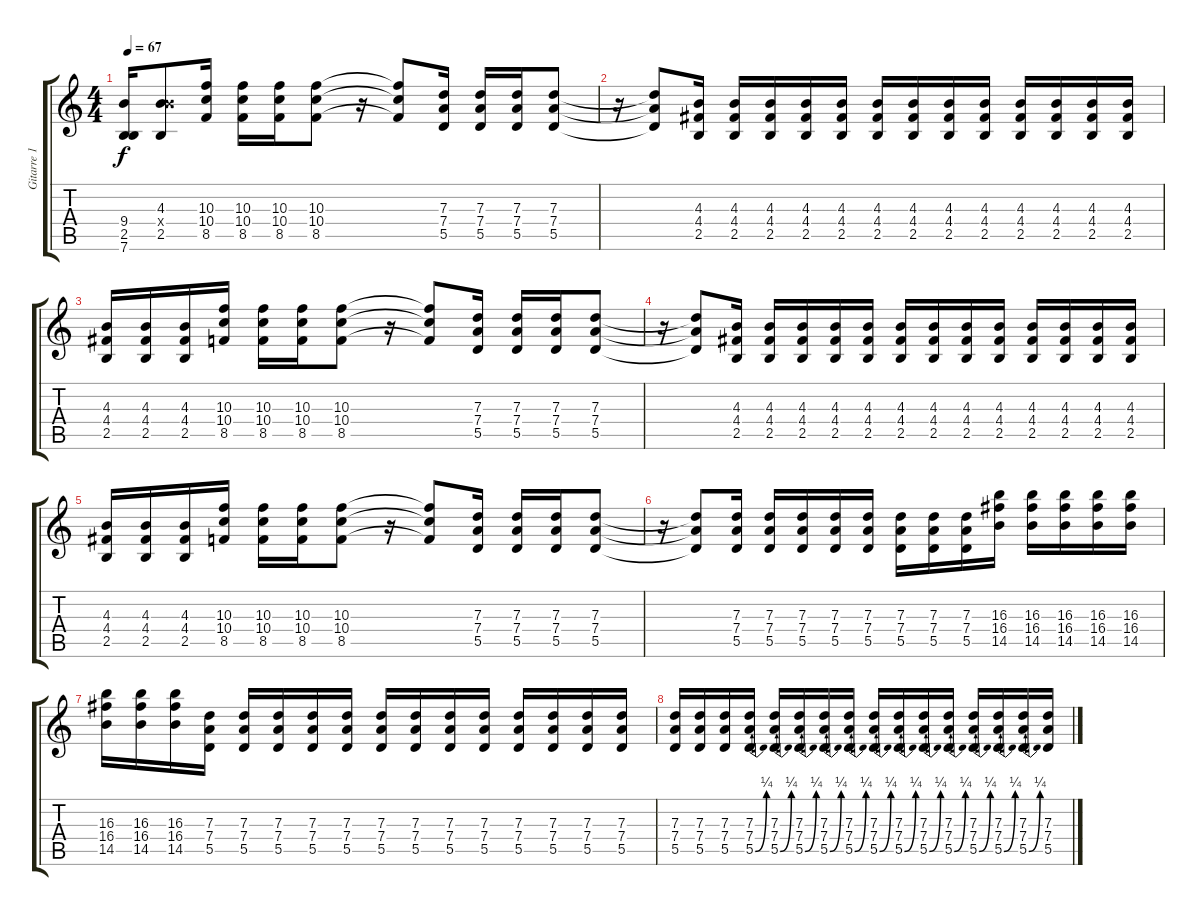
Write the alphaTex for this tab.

\track ("Gitarre 1" "Gitarre 1") {instrument distortionguitar}
\staff {score tabs}
\tuning (E4 B3 G3 D3 A2 E2) {hide}
\ts (4 4)
\tempo 67
\clef g2
\ks c
(9.4{t} 2.5{t} 7.6).16{dy f} (4.3 9.4{x} 2.5).8 (10.3 10.4 8.5).16 (10.3 10.4 8.5).16 (10.3 10.4 8.5).16 (10.3 10.4 8.5).8 r.16 (10.3{t} 10.4{t} 8.5{t}).8 (7.3 7.4 5.5).16 (7.3 7.4 5.5).16 (7.3 7.4 5.5).16 (7.3 7.4 5.5).8 |
r.16 (7.3{t} 7.4{t} 5.5{t}).8 (4.3 4.4 2.5).16 (4.3 4.4 2.5).16 (4.3 4.4 2.5).16 (4.3 4.4 2.5).16 (4.3 4.4 2.5).16 (4.3 4.4 2.5).16 (4.3 4.4 2.5).16 (4.3 4.4 2.5).16 (4.3 4.4 2.5).16 (4.3 4.4 2.5).16 (4.3 4.4 2.5).16 (4.3 4.4 2.5).16 (4.3 4.4 2.5).16 |
(4.3 4.4 2.5).16 (4.3 4.4 2.5).16 (4.3 4.4 2.5).16 (10.3 10.4 8.5).16 (10.3 10.4 8.5).16 (10.3 10.4 8.5).16 (10.3 10.4 8.5).8 r.16 (10.3{t} 10.4{t} 8.5{t}).8 (7.3 7.4 5.5).16 (7.3 7.4 5.5).16 (7.3 7.4 5.5).16 (7.3 7.4 5.5).8 |
r.16 (7.3{t} 7.4{t} 5.5{t}).8 (4.3 4.4 2.5).16 (4.3 4.4 2.5).16 (4.3 4.4 2.5).16 (4.3 4.4 2.5).16 (4.3 4.4 2.5).16 (4.3 4.4 2.5).16 (4.3 4.4 2.5).16 (4.3 4.4 2.5).16 (4.3 4.4 2.5).16 (4.3 4.4 2.5).16 (4.3 4.4 2.5).16 (4.3 4.4 2.5).16 (4.3 4.4 2.5).16 |
(4.3 4.4 2.5).16 (4.3 4.4 2.5).16 (4.3 4.4 2.5).16 (10.3 10.4 8.5).16 (10.3 10.4 8.5).16 (10.3 10.4 8.5).16 (10.3 10.4 8.5).8 r.16 (10.3{t} 10.4{t} 8.5{t}).8 (7.3 7.4 5.5).16 (7.3 7.4 5.5).16 (7.3 7.4 5.5).16 (7.3 7.4 5.5).8 |
r.16 (7.3{t} 7.4{t} 5.5{t}).8 (7.3 7.4 5.5).16 (7.3 7.4 5.5).16 (7.3 7.4 5.5).16 (7.3 7.4 5.5).16 (7.3 7.4 5.5).16 (7.3 7.4 5.5).16 (7.3 7.4 5.5).16 (7.3 7.4 5.5).16 (16.3 16.4 14.5).16 (16.3 16.4 14.5).16 (16.3 16.4 14.5).16 (16.3 16.4 14.5).16 (16.3 16.4 14.5).16 |
(16.3 16.4 14.5).16 (16.3 16.4 14.5).16 (16.3 16.4 14.5).16 (7.3 7.4 5.5).16 (7.3 7.4 5.5).16 (7.3 7.4 5.5).16 (7.3 7.4 5.5).16 (7.3 7.4 5.5).16 (7.3 7.4 5.5).16 (7.3 7.4 5.5).16 (7.3 7.4 5.5).16 (7.3 7.4 5.5).16 (7.3 7.4 5.5).16 (7.3 7.4 5.5).16 (7.3 7.4 5.5).16 (7.3 7.4 5.5).16 |
(7.3 7.4 5.5).16 (7.3 7.4 5.5).16 (7.3 7.4 5.5).16 (7.3 7.4 5.5{be (bend 0 0 60 1)}).16 (7.3 7.4 5.5{be (bend 0 0 60 1)}).16 (7.3 7.4 5.5{be (bend 0 0 60 1)}).16 (7.3 7.4 5.5{be (bend 0 0 60 1)}).16 (7.3 7.4 5.5{be (bend 0 0 60 1)}).16 (7.3 7.4 5.5{be (bend 0 0 60 1)}).16 (7.3 7.4 5.5{be (bend 0 0 60 1)}).16 (7.3 7.4 5.5{be (bend 0 0 60 1)}).16 (7.3 7.4 5.5{be (bend 0 0 60 1)}).16 (7.3 7.4 5.5{be (bend 0 0 60 1)}).16 (7.3 7.4 5.5{be (bend 0 0 60 1)}).16 (7.3 7.4 5.5{be (bend 0 0 60 1)}).16 (7.3 7.4 5.5).16
